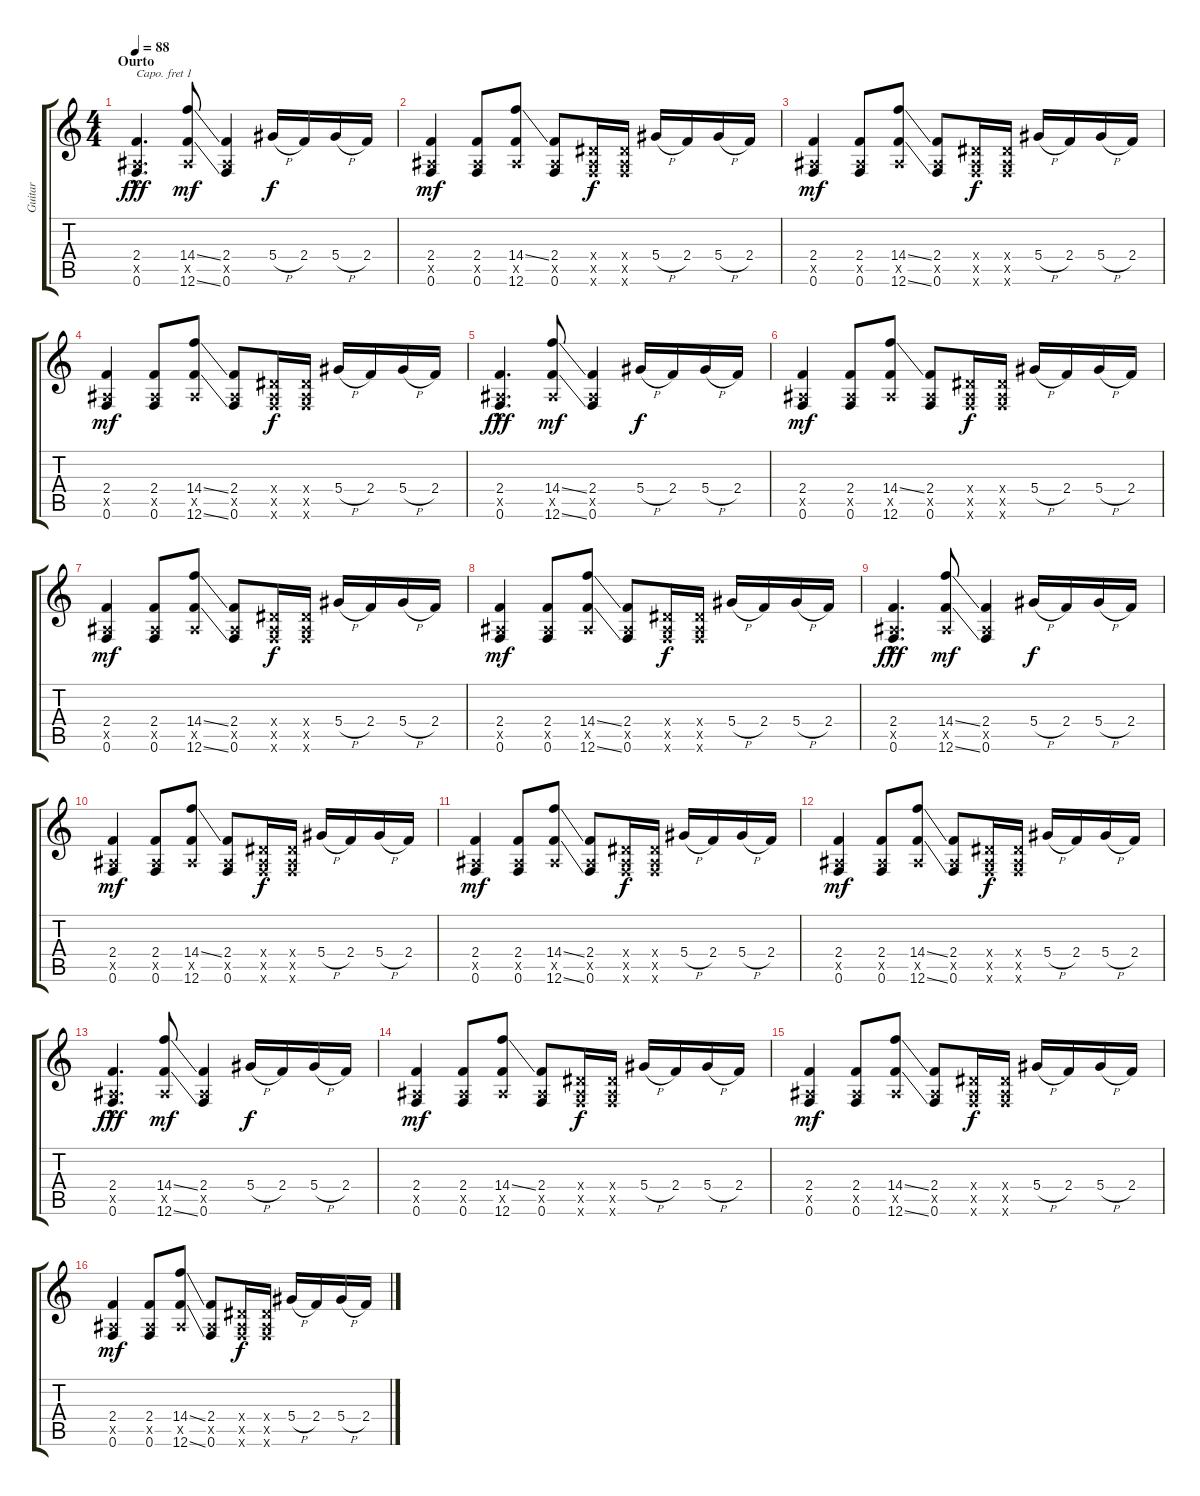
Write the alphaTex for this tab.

\track ("Guitar" "Guitar") {instrument distortionguitar}
\staff {score tabs}
\capo 1
\tuning (E4 B3 G3 D3 A2 E2) {hide}
\ts (4 4)
\section ("" "Ourto")
\tempo 88
\clef g2
\ks c
(2.4{hac} 0.5{hac x} 0.6{hac}).4{d dy fff} (14.4{ss} 0.5{x} 12.6{ss}).8{dy mf} (2.4 0.5{x} 0.6).4 5.4{h}.16{dy f} 2.4.16 5.4{h}.16 2.4.16 |
(2.4 0.5{x} 0.6).4{dy mf} (2.4 0.5{x} 0.6).8 (14.4{ss} 0.5{x} 12.6).8 (2.4 0.5{x} 0.6).8 (0.4{x} 0.5{x} 0.6{x}).16{dy f} (0.4{x} 0.5{x} 0.6{x}).16 5.4{h}.16 2.4.16 5.4{h}.16 2.4.16 |
(2.4 0.5{x} 0.6).4{dy mf} (2.4 0.5{x} 0.6).8 (14.4{ss} 0.5{x} 12.6{ss}).8 (2.4 0.5{x} 0.6).8 (0.4{x} 0.5{x} 0.6{x}).16{dy f} (0.4{x} 0.5{x} 0.6{x}).16 5.4{h}.16 2.4.16 5.4{h}.16 2.4.16 |
(2.4 0.5{x} 0.6).4{dy mf} (2.4 0.5{x} 0.6).8 (14.4{ss} 0.5{x} 12.6{ss}).8 (2.4 0.5{x} 0.6).8 (0.4{x} 0.5{x} 0.6{x}).16{dy f} (0.4{x} 0.5{x} 0.6{x}).16 5.4{h}.16 2.4.16 5.4{h}.16 2.4.16 |
(2.4{hac} 0.5{hac x} 0.6{hac}).4{d dy fff} (14.4{ss} 0.5{x} 12.6{ss}).8{dy mf} (2.4 0.5{x} 0.6).4 5.4{h}.16{dy f} 2.4.16 5.4{h}.16 2.4.16 |
(2.4 0.5{x} 0.6).4{dy mf} (2.4 0.5{x} 0.6).8 (14.4{ss} 0.5{x} 12.6).8 (2.4 0.5{x} 0.6).8 (0.4{x} 0.5{x} 0.6{x}).16{dy f} (0.4{x} 0.5{x} 0.6{x}).16 5.4{h}.16 2.4.16 5.4{h}.16 2.4.16 |
(2.4 0.5{x} 0.6).4{dy mf} (2.4 0.5{x} 0.6).8 (14.4{ss} 0.5{x} 12.6{ss}).8 (2.4 0.5{x} 0.6).8 (0.4{x} 0.5{x} 0.6{x}).16{dy f} (0.4{x} 0.5{x} 0.6{x}).16 5.4{h}.16 2.4.16 5.4{h}.16 2.4.16 |
(2.4 0.5{x} 0.6).4{dy mf} (2.4 0.5{x} 0.6).8 (14.4{ss} 0.5{x} 12.6{ss}).8 (2.4 0.5{x} 0.6).8 (0.4{x} 0.5{x} 0.6{x}).16{dy f} (0.4{x} 0.5{x} 0.6{x}).16 5.4{h}.16 2.4.16 5.4{h}.16 2.4.16 |
(2.4{hac} 0.5{hac x} 0.6{hac}).4{d dy fff} (14.4{ss} 0.5{x} 12.6{ss}).8{dy mf} (2.4 0.5{x} 0.6).4 5.4{h}.16{dy f} 2.4.16 5.4{h}.16 2.4.16 |
(2.4 0.5{x} 0.6).4{dy mf} (2.4 0.5{x} 0.6).8 (14.4{ss} 0.5{x} 12.6).8 (2.4 0.5{x} 0.6).8 (0.4{x} 0.5{x} 0.6{x}).16{dy f} (0.4{x} 0.5{x} 0.6{x}).16 5.4{h}.16 2.4.16 5.4{h}.16 2.4.16 |
(2.4 0.5{x} 0.6).4{dy mf} (2.4 0.5{x} 0.6).8 (14.4{ss} 0.5{x} 12.6{ss}).8 (2.4 0.5{x} 0.6).8 (0.4{x} 0.5{x} 0.6{x}).16{dy f} (0.4{x} 0.5{x} 0.6{x}).16 5.4{h}.16 2.4.16 5.4{h}.16 2.4.16 |
(2.4 0.5{x} 0.6).4{dy mf} (2.4 0.5{x} 0.6).8 (14.4{ss} 0.5{x} 12.6{ss}).8 (2.4 0.5{x} 0.6).8 (0.4{x} 0.5{x} 0.6{x}).16{dy f} (0.4{x} 0.5{x} 0.6{x}).16 5.4{h}.16 2.4.16 5.4{h}.16 2.4.16 |
(2.4{hac} 0.5{hac x} 0.6{hac}).4{d dy fff} (14.4{ss} 0.5{x} 12.6{ss}).8{dy mf} (2.4 0.5{x} 0.6).4 5.4{h}.16{dy f} 2.4.16 5.4{h}.16 2.4.16 |
(2.4 0.5{x} 0.6).4{dy mf} (2.4 0.5{x} 0.6).8 (14.4{ss} 0.5{x} 12.6).8 (2.4 0.5{x} 0.6).8 (0.4{x} 0.5{x} 0.6{x}).16{dy f} (0.4{x} 0.5{x} 0.6{x}).16 5.4{h}.16 2.4.16 5.4{h}.16 2.4.16 |
(2.4 0.5{x} 0.6).4{dy mf} (2.4 0.5{x} 0.6).8 (14.4{ss} 0.5{x} 12.6{ss}).8 (2.4 0.5{x} 0.6).8 (0.4{x} 0.5{x} 0.6{x}).16{dy f} (0.4{x} 0.5{x} 0.6{x}).16 5.4{h}.16 2.4.16 5.4{h}.16 2.4.16 |
(2.4 0.5{x} 0.6).4{dy mf} (2.4 0.5{x} 0.6).8 (14.4{ss} 0.5{x} 12.6{ss}).8 (2.4 0.5{x} 0.6).8 (0.4{x} 0.5{x} 0.6{x}).16{dy f} (0.4{x} 0.5{x} 0.6{x}).16 5.4{h}.16 2.4.16 5.4{h}.16 2.4.16
